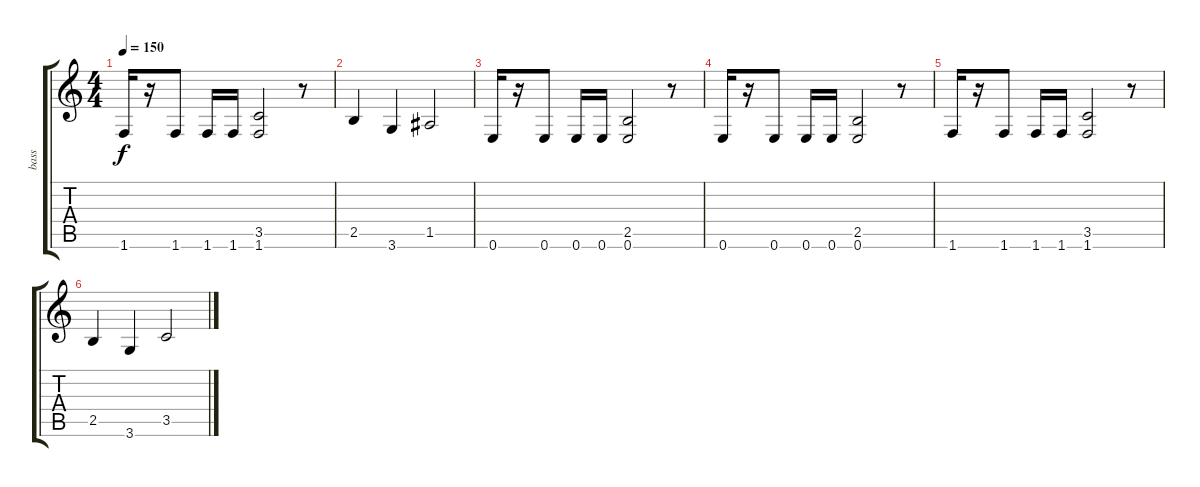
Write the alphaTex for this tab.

\track ("bass" "bass") {instrument electricbassfinger}
\staff {score tabs}
\tuning (E4 B3 G3 D3 A2 E2) {hide}
\ts (4 4)
\tempo 150
\clef g2
\ks c
1.6.16{dy f} r.16 1.6.8 1.6.16 1.6.16 (3.5 1.6).2 r.8 |
2.5.4 3.6.4 1.5.2 |
0.6.16 r.16 0.6.8 0.6.16 0.6.16 (2.5 0.6).2 r.8 |
0.6.16 r.16 0.6.8 0.6.16 0.6.16 (2.5 0.6).2 r.8 |
1.6.16 r.16 1.6.8 1.6.16 1.6.16 (3.5 1.6).2 r.8 |
2.5.4 3.6.4 3.5.2
